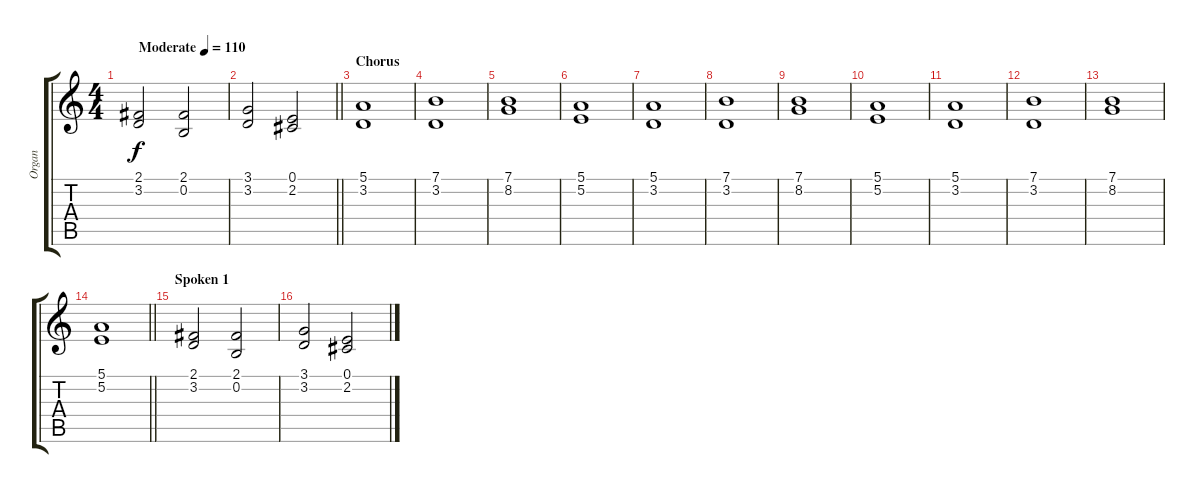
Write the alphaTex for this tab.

\track ("Organ" "Organ") {instrument drawbarorgan}
\staff {score tabs}
\tuning (E4 B3 G3 D3 A2 E2) {hide}
\ts (4 4)
\tempo (110 "Moderate")
\clef g2
\ks c
(2.1 3.2).2{dy f instrument drawbarorgan} (2.1 0.2).2 |
\barLineRight lightlight
(3.1 3.2).2 (0.1 2.2).2 |
\section ("" "Chorus")
(5.1 3.2).1 |
(7.1 3.2).1 |
(7.1 8.2).1 |
(5.1 5.2).1 |
(5.1 3.2).1 |
(7.1 3.2).1 |
(7.1 8.2).1 |
(5.1 5.2).1 |
(5.1 3.2).1 |
(7.1 3.2).1 |
(7.1 8.2).1 |
\barLineRight lightlight
(5.1 5.2).1 |
\section ("" "Spoken 1")
(2.1 3.2).2 (2.1 0.2).2 |
(3.1 3.2).2 (0.1 2.2).2
